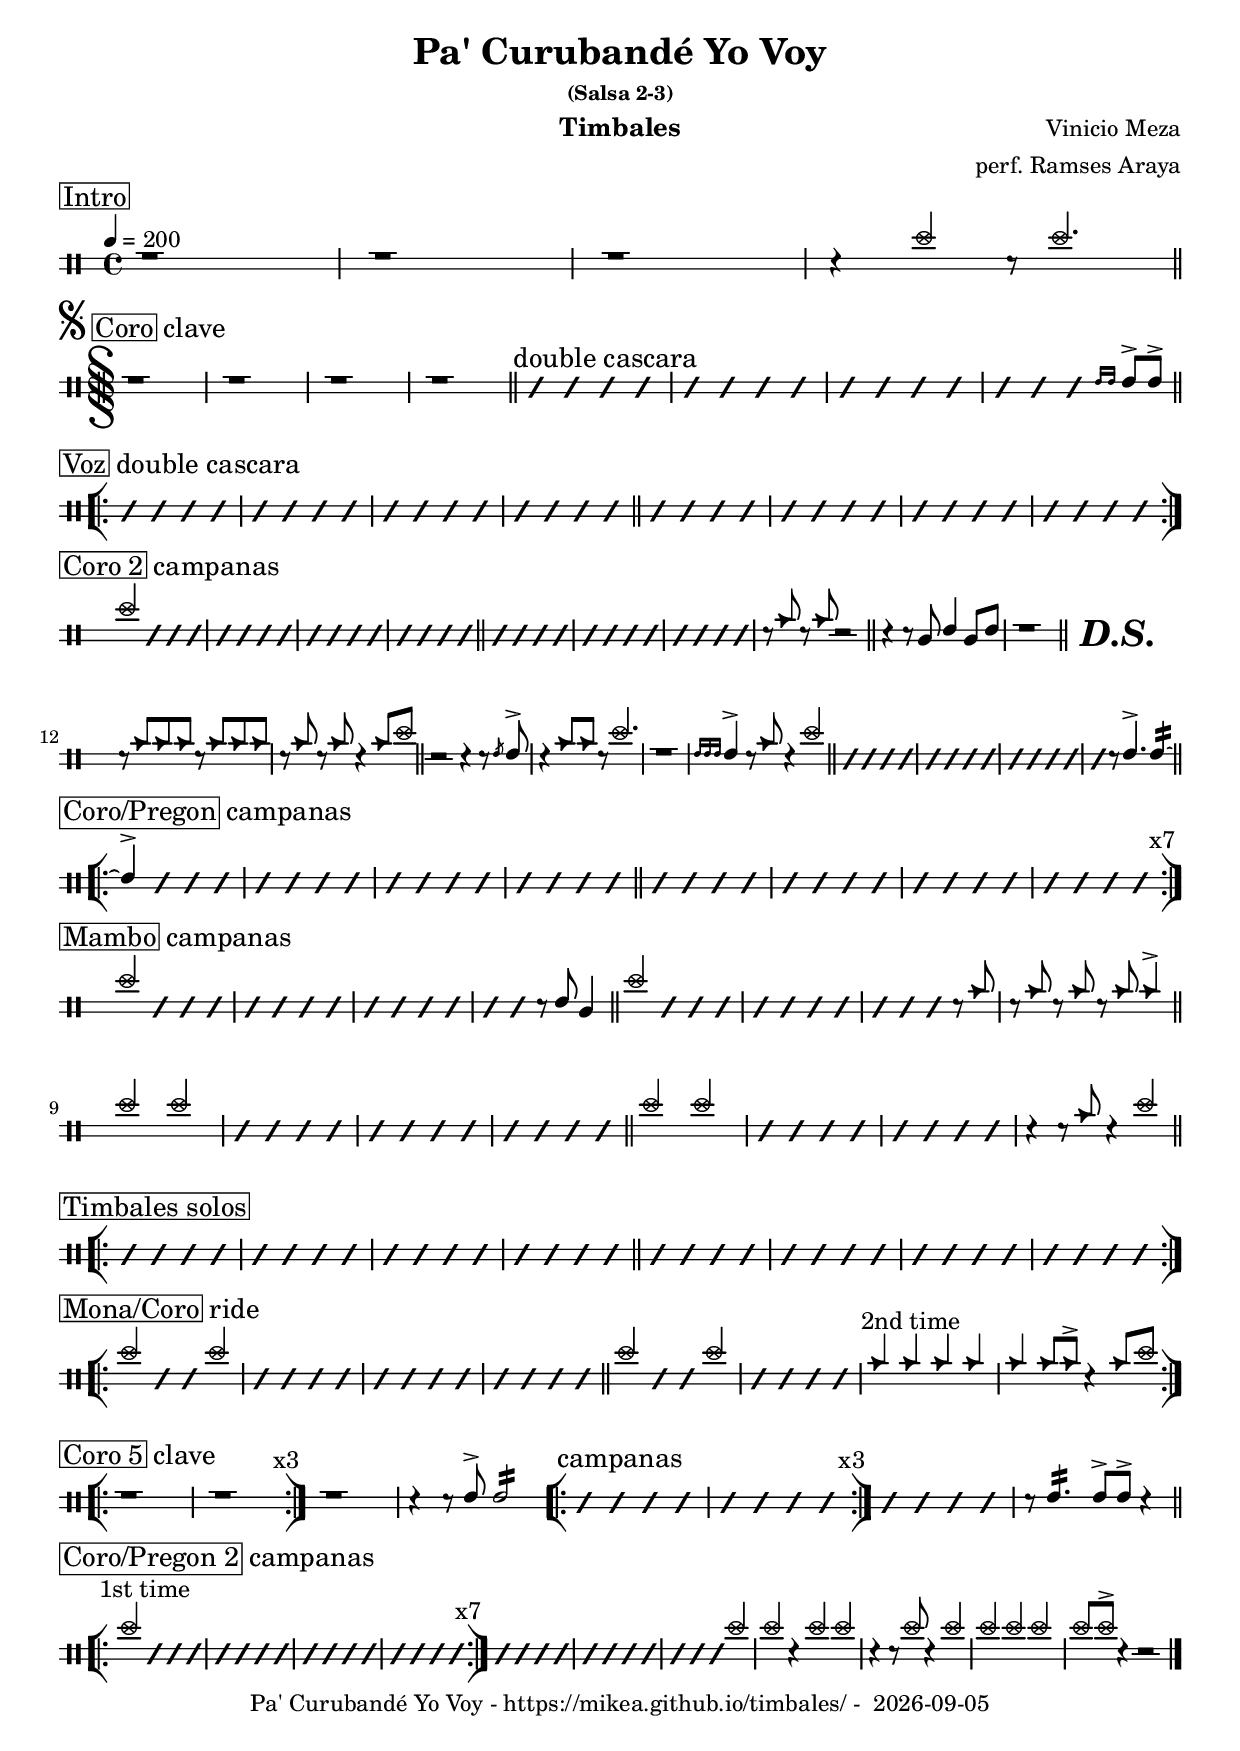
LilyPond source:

\version "2.24.2"
\include "charts/common.ly"

date = #(strftime "%Y-%m-%d" (localtime (current-time)))

\header {
  title = "Pa' Curubandé Yo Voy"
  subsubtitle = "(Salsa 2-3)"
  composer = "Vinicio Meza"
  arranger = "perf. Ramses Araya"
  instrument = "Timbales"
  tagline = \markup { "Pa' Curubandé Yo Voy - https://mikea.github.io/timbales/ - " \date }
}

\newTimbalesStaff <<
    \newDrumVoiceOne \drummode { 
        \tempo 4 = 200

        \sect "Intro" ""
        r1 | r1 | r1 | r4 cymc r8 cymc4. | 

        \sect-segno "Coro" "clave"
        \bar "S-||"
        r1 | r1 | r1 | r1 | \bar "||"
        \sectionLabel "double cascara"
        \comp #4 | \comp #4 | \comp #4 | \rs \rs \rs \drag timh8^> timh8^> | \bar "||"

        \sect "Voz" "double cascara"
        \bar "[|:-||"
        \comp #4 | \comp #4 | \comp #4 | \comp #4 | \bar "||"
        \comp #4 | \comp #4 | \comp #4 | \comp #4 |
        \bar ":|]"

        \sect "Coro 2" "campanas"
        cymc4 \rs \rs \rs | \comp #4 | \comp #4 | \comp #4 | \bar "||"
        \comp #4 | \comp #4 | \comp #4 | r8 cb r cb r2 |  \bar "||"
        r4 r8 timl timh4 timl8 timh8 | r1 | \bar "||"                                      

        \ds \break

        r8 cb8  cb8 cb8  r cb8  cb8 cb8 |
        r8 cb8  r8 cb8  r4 cb8 cymc8 | \bar "||"

        r2 r4 r8 \flam timh^> | r4 cb8 cb8 r8 cymc4. | r1 | \ruff timh4^> r8 cb8 r4 cymc4 | \bar "||"
        \comp #4 | \comp #4 | \comp #4 | \abanico-long~ |

        \sect "Coro/Pregon" "campanas"  
        \bar "[|:-||"
        timh4^> \rs \rs \rs | \comp #4 | \comp #4 | \comp #4 | \bar "||"
        \comp #4 | \comp #4 | \comp #4 | \comp #4 \textEndMark "x7" |
        \bar ":|]"

        \sect "Mambo" "campanas"  
        cymc4 \rs \rs \rs | \comp #4  | \comp #4  | \rs \rs r8 timh8 timl4 | \bar "||"
        cymc4 \rs \rs \rs  | \comp #4  | \rs \rs \rs r8 cb  | r8 cb r8 cb r8 cb cb4^> |  \bar "||"
        \break
        cymc2 cymc2  | \comp #4  | \comp #4  | \comp #4 \bar "||"
        cymc2 cymc2  | \comp #4  | \comp #4  | r4 r8 cb r4 cymc4 |

        \sect "Timbales solos" ""  
        \bar "[|:-||"
        \comp #4  | \comp #4  | \comp #4  | \comp #4  |  \bar "||"
        \comp #4  | \comp #4  | \comp #4  | \comp #4  | 
        
        \bar ":|][|:"

        \sect "Mona/Coro" "ride"  
        cymc4 \rs \rs cymc4 | \comp #4  | \comp #4  | \comp #4  | \bar "||"
        cymc4 \rs \rs cymc4 | \comp #4  | \textMark "2nd time" cb4 cb cb cb  | cb cb8 cb8^> r4 cb8 cymc8  | 
        \bar ":|][|:"

        \sect "Coro 5" "clave"
        r1 | r1 \textEndMark "x3" | \bar ":|]" | 
        \set Score.currentBarNumber = 7
        r1 | r4 r8 timh8^> timh2:16 |
        \rbar
        \sectionLabel "campanas"
        \bar "[|:-||"
        \comp #4  | \comp #4  \textEndMark "x3" | \bar ":|]"
        \set Score.currentBarNumber = 7
        | \comp #4  | r8 timh4.:16 timh8^> timh8^> r4  | 

        \sect "Coro/Pregon 2" "campanas"  
        \bar "[|:-||"
        \textMark "1st time" cymc4 \rs \rs \rs | \comp #4 | \comp #4 | \comp #4 \textEndMark "x7"| \bar "||"
        \bar ":|]"
        \comp #4 | \comp #4 | \rs \rs \rs cymc4 | cymc4 r cymc4 cymc |
        r4 r8 cymc8 r4 cymc4 | cymc4 cymc cymc2 | cymc8 cymc8^> r4 r2
        
        \bar "|."
    }
>>
